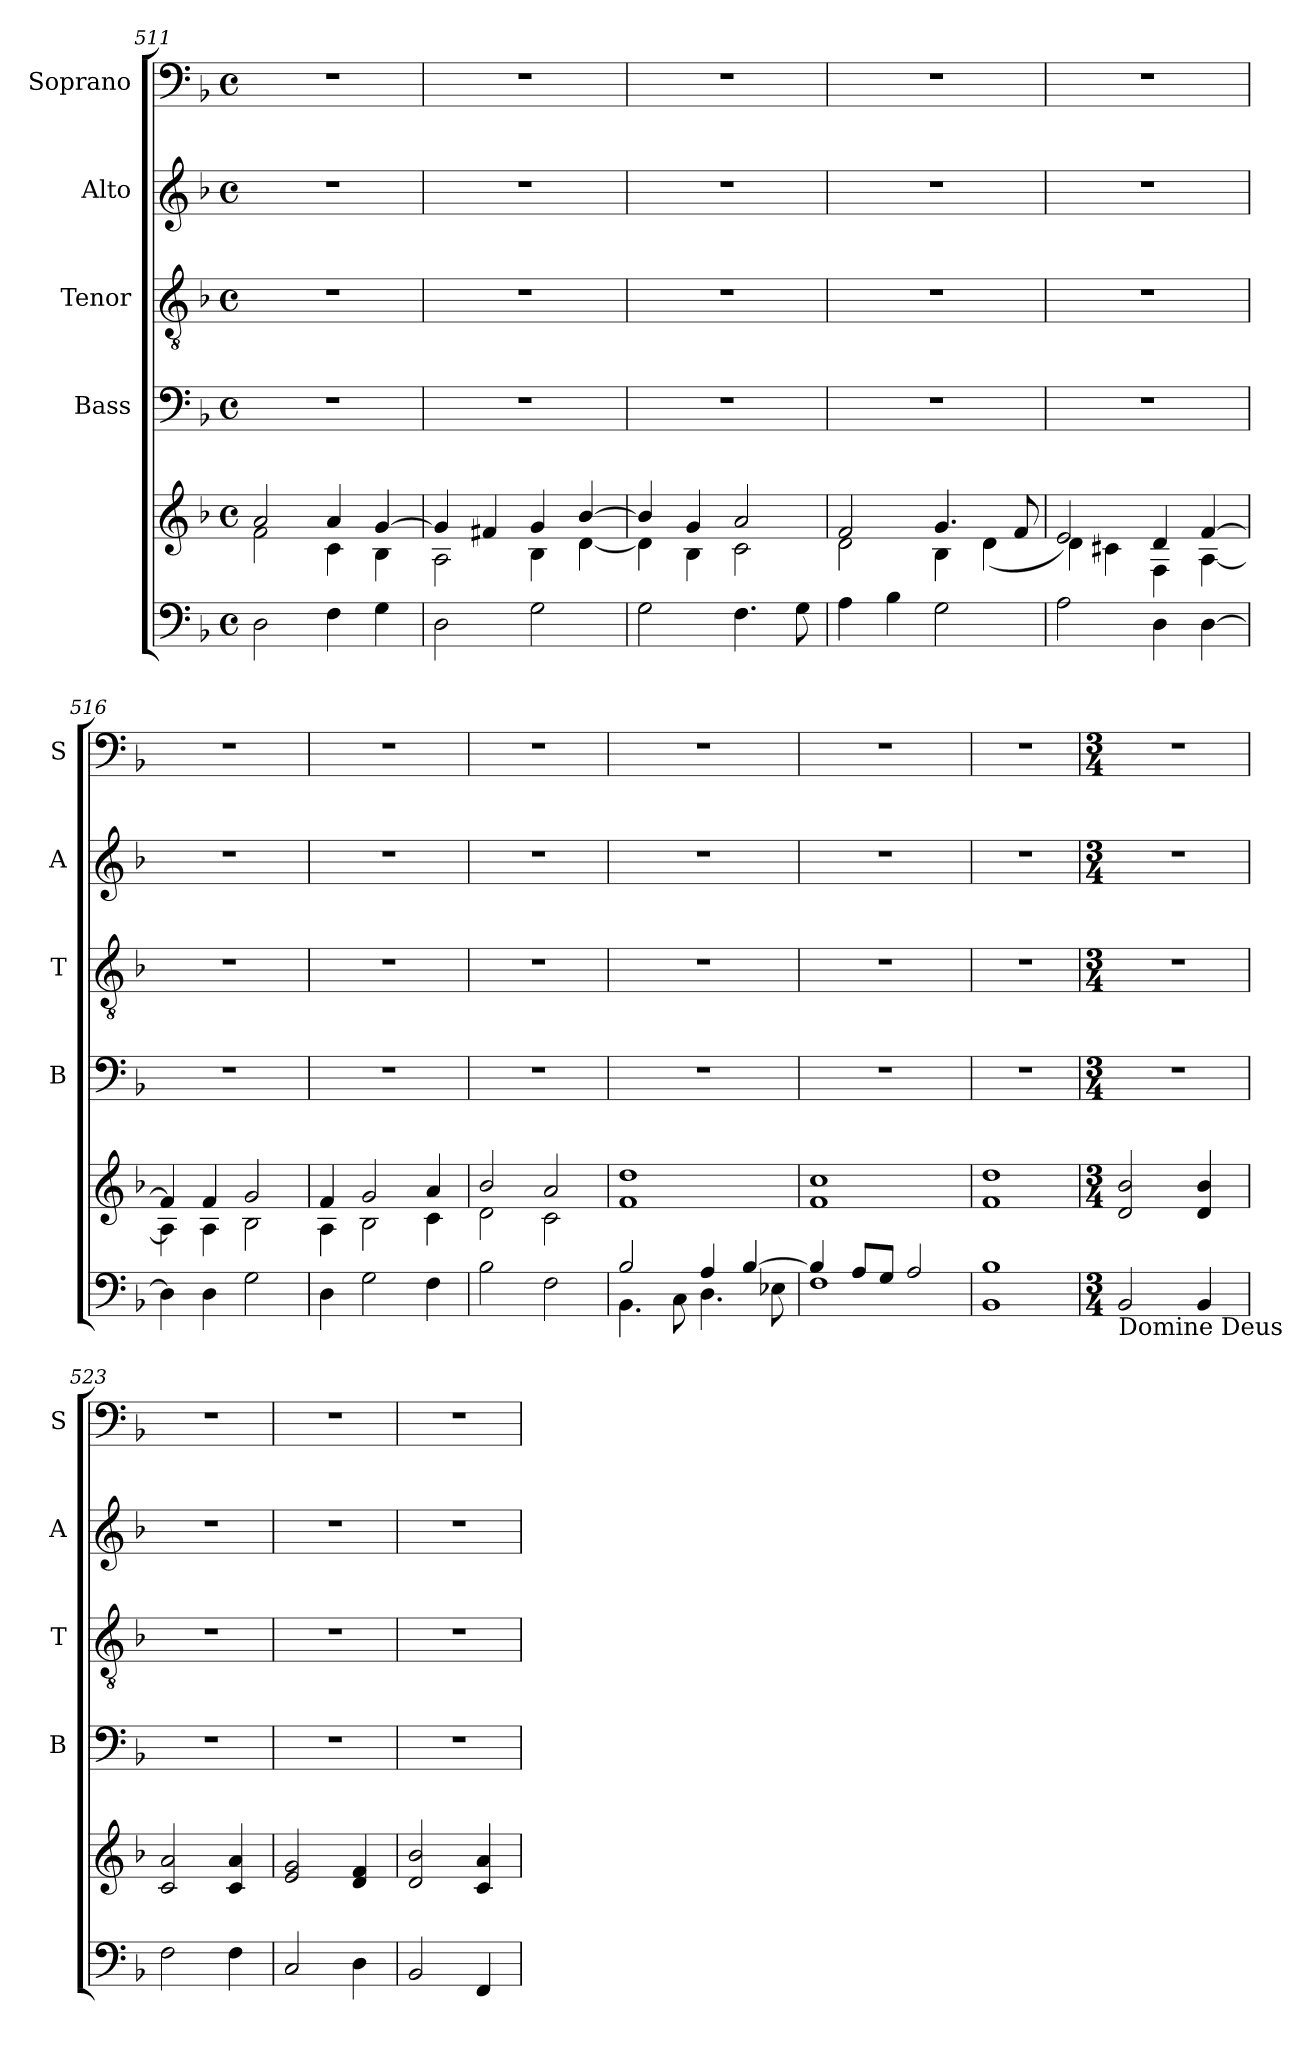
**kern	**kern	**kern	**kern	**kern	**kern
*part6	*part5	*part4	*part3	*part2	*part1
*staff6	*staff5	*staff4	*staff3	*staff2	*staff1
*	*	*I"Bass	*I"Tenor	*I"Alto	*I"Soprano
*	*	*I'B	*I'T	*I'A	*I'S
!!LO:LB:g=z
*clefF4	*clefG2	*clefF4	*clefGv2	*clefG2	*clefF4
*k[b-]	*k[b-]	*k[b-]	*k[b-]	*k[b-]	*k[b-]
*F:	*F:	*F:	*F:	*F:	*F:
*M4/4	*M4/4	*M4/4	*M4/4	*M4/4	*M4/4
*met(c)	*met(c)	*met(c)	*met(c)	*met(c)	*met(c)
=511	=511	=511	=511	=511	=511
*	*^	*	*	*	*
2D\	2a/	2f\	1r	1r	1r	1r
4F\	4a/	4c\	.	.	.	.
4G\	[>4g/	4B-\	.	.	.	.
=512	=512	=512	=512	=512	=512	=512
2D\	4g/]	2A\	1r	1r	1r	1r
.	4f#X/	.	.	.	.	.
2G\	4g/	4B-\	.	.	.	.
.	[>4b-/	[<4d\	.	.	.	.
=513	=513	=513	=513	=513	=513	=513
2G\	4b-/]	4d\]	1r	1r	1r	1r
.	4g/	4B-\	.	.	.	.
4.F\	2a/	2c\	.	.	.	.
8G\	.	.	.	.	.	.
=514	=514	=514	=514	=514	=514	=514
4A\	2f/	2d\	1r	1r	1r	1r
4B-\	.	.	.	.	.	.
2G\	4.g/	4B-\	.	.	.	.
.	.	(<4d\	.	.	.	.
.	8f/	.	.	.	.	.
=515	=515	=515	=515	=515	=515	=515
2A\	2e/)	4d\	1r	1r	1r	1r
.	.	4c#X\	.	.	.	.
4D\	4d/	4F\	.	.	.	.
[>4D\	[>4f/	[<4A\	.	.	.	.
=516	=516	=516	=516	=516	=516	=516
4D\]	4f/]	4A\]	1r	1r	1r	1r
4D\	4f/	4A\	.	.	.	.
2G\	2g/	2B-\	.	.	.	.
!!LO:LB:g=z
=517	=517	=517	=517	=517	=517	=517
4D\	4f/	4A\	1r	1r	1r	1r
2G\	2g/	2B-\	.	.	.	.
4F\	4a/	4c\	.	.	.	.
=518	=518	=518	=518	=518	=518	=518
2B-\	2b-/	2d\	1r	1r	1r	1r
2F\	2a/	2c\	.	.	.	.
*	*v	*v	*	*	*	*
=519	=519	=519	=519	=519	=519
*^	*	*	*	*	*
2B-/	4.BB-\	1f 1dd	1r	1r	1r	1r
.	8C\	.	.	.	.	.
4A/	4.D\	.	.	.	.	.
[>4B-/	.	.	.	.	.	.
.	8E-X\	.	.	.	.	.
=520	=520	=520	=520	=520	=520	=520
4B-/]	1F	1f 1cc	1r	1r	1r	1r
8A/L	.	.	.	.	.	.
8G/J	.	.	.	.	.	.
2A/	.	.	.	.	.	.
*v	*v	*	*	*	*	*
=521	=521	=521	=521	=521	=521
1BB- 1B-	1f 1dd	1r	1r	1r	1r
!!LO:PB:g=z
=522	=522	=522	=522	=522	=522
*M3/4	*M3/4	*M3/4	*M3/4	*M3/4	*M3/4
!LO:TX:b:t=Domine Deus	!	!	!	!	!
2BB-/	2d/ 2b-/	2.r	2.r	2.r	2.r
4BB-/	4d/ 4b-/	.	.	.	.
=523	=523	=523	=523	=523	=523
2F\	2c/ 2a/	2.r	2.r	2.r	2.r
4F\	4c/ 4a/	.	.	.	.
=524	=524	=524	=524	=524	=524
2C/	2e/ 2g/	2.r	2.r	2.r	2.r
4D\	4d/ 4f/	.	.	.	.
=525	=525	=525	=525	=525	=525
2BB-/	2d/ 2b-/	2.r	2.r	2.r	2.r
4FF/	4c/ 4a/	.	.	.	.
=	=	=	=	=	=
*-	*-	*-	*-	*-	*-
